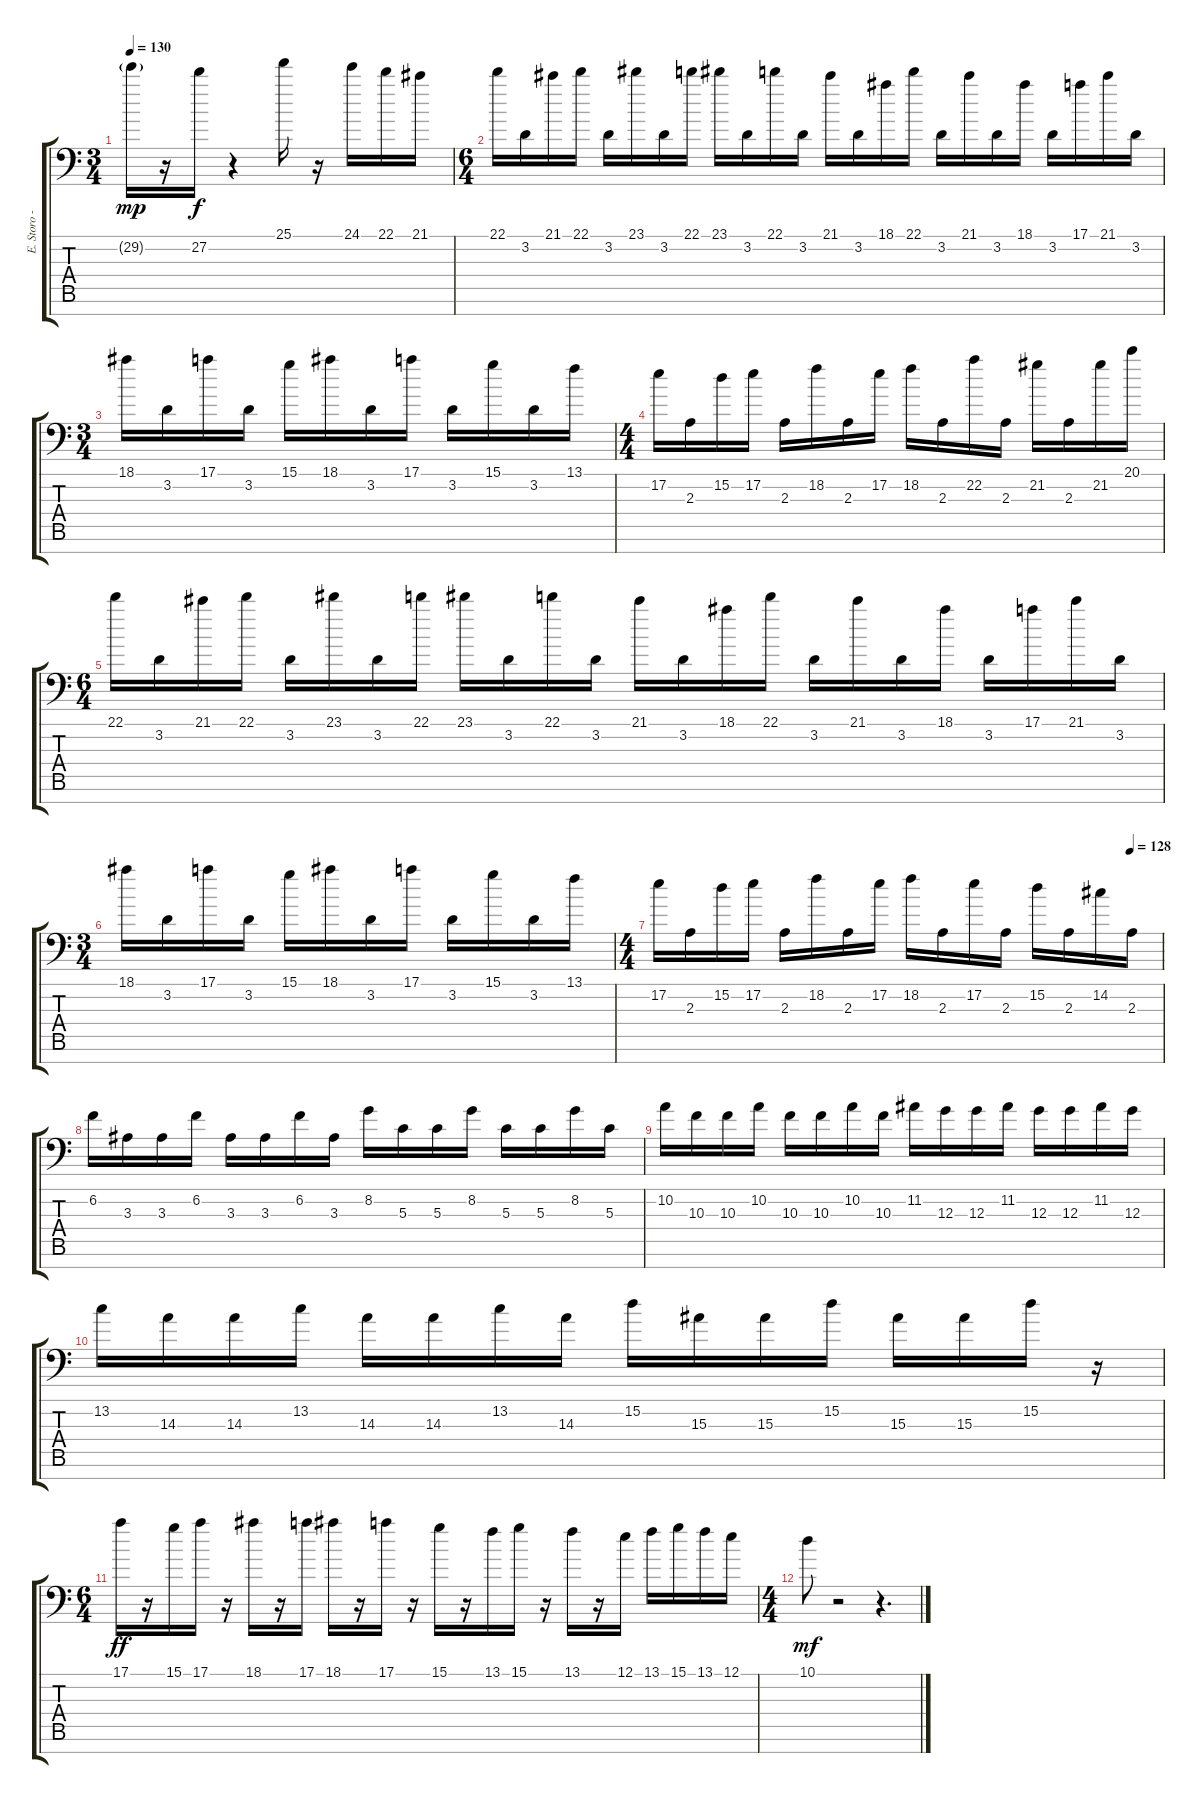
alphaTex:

\track ("E. Storo - Keyboard" "E. Storo -") {instrument lead2sawtooth}
\staff {score tabs}
\tuning (E4 B3 G3 D3 A2 E2 D1) {hide}
\ts (3 4)
\tempo 130
\clef f4
\ks c
29.2{g}.16{dy mp} r.16 27.2.16{dy f} r.4 25.1.16 r.16 24.1.16 22.1.16 21.1.16 |
\ts (6 4)
22.1.16 3.2.16 21.1.16 22.1.16 3.2.16 23.1.16 3.2.16 22.1.16 23.1.16 3.2.16 22.1.16 3.2.16 21.1.16 3.2.16 18.1.16 22.1.16 3.2.16 21.1.16 3.2.16 18.1.16 3.2.16 17.1.16 21.1.16 3.2.16 |
\ts (3 4)
18.1.16 3.2.16 17.1.16 3.2.16 15.1.16 18.1.16 3.2.16 17.1.16 3.2.16 15.1.16 3.2.16 13.1.16 |
\ts (4 4)
17.2.16 2.3.16 15.2.16 17.2.16 2.3.16 18.2.16 2.3.16 17.2.16 18.2.16 2.3.16 22.2.16 2.3.16 21.2.16 2.3.16 21.2.16 20.1.16 |
\ts (6 4)
22.1.16 3.2.16 21.1.16 22.1.16 3.2.16 23.1.16 3.2.16 22.1.16 23.1.16 3.2.16 22.1.16 3.2.16 21.1.16 3.2.16 18.1.16 22.1.16 3.2.16 21.1.16 3.2.16 18.1.16 3.2.16 17.1.16 21.1.16 3.2.16 |
\ts (3 4)
18.1.16 3.2.16 17.1.16 3.2.16 15.1.16 18.1.16 3.2.16 17.1.16 3.2.16 15.1.16 3.2.16 13.1.16 |
\ts (4 4)
\tempo (128 0.9375)
17.2.16 2.3.16 15.2.16 17.2.16 2.3.16 18.2.16 2.3.16 17.2.16 18.2.16 2.3.16 17.2.16 2.3.16 15.2.16 2.3.16 14.2.16 2.3.16 |
6.2.16{volume 13} 3.3.16 3.3.16 6.2.16 3.3.16 3.3.16 6.2.16 3.3.16 8.2.16 5.3.16 5.3.16 8.2.16 5.3.16 5.3.16 8.2.16 5.3.16 |
10.2.16 10.3.16 10.3.16 10.2.16 10.3.16 10.3.16 10.2.16 10.3.16 11.2.16 12.3.16 12.3.16 11.2.16 12.3.16 12.3.16 11.2.16 12.3.16 |
13.2.16 14.3.16 14.3.16 13.2.16 14.3.16 14.3.16 13.2.16 14.3.16 15.2.16 15.3.16 15.3.16 15.2.16 15.3.16 15.3.16 15.2.16 r.16 |
\ts (6 4)
17.1.16{dy ff} r.16 15.1.16 17.1.16 r.16 18.1.16 r.16 17.1.16 18.1.16 r.16 17.1.16 r.16 15.1.16 r.16 13.1.16 15.1.16 r.16 13.1.16 r.16 12.1.16 13.1.16 15.1.16 13.1.16 12.1.16 |
\ts (4 4)
10.1.8{dy mf} r.2 r.4{d}
